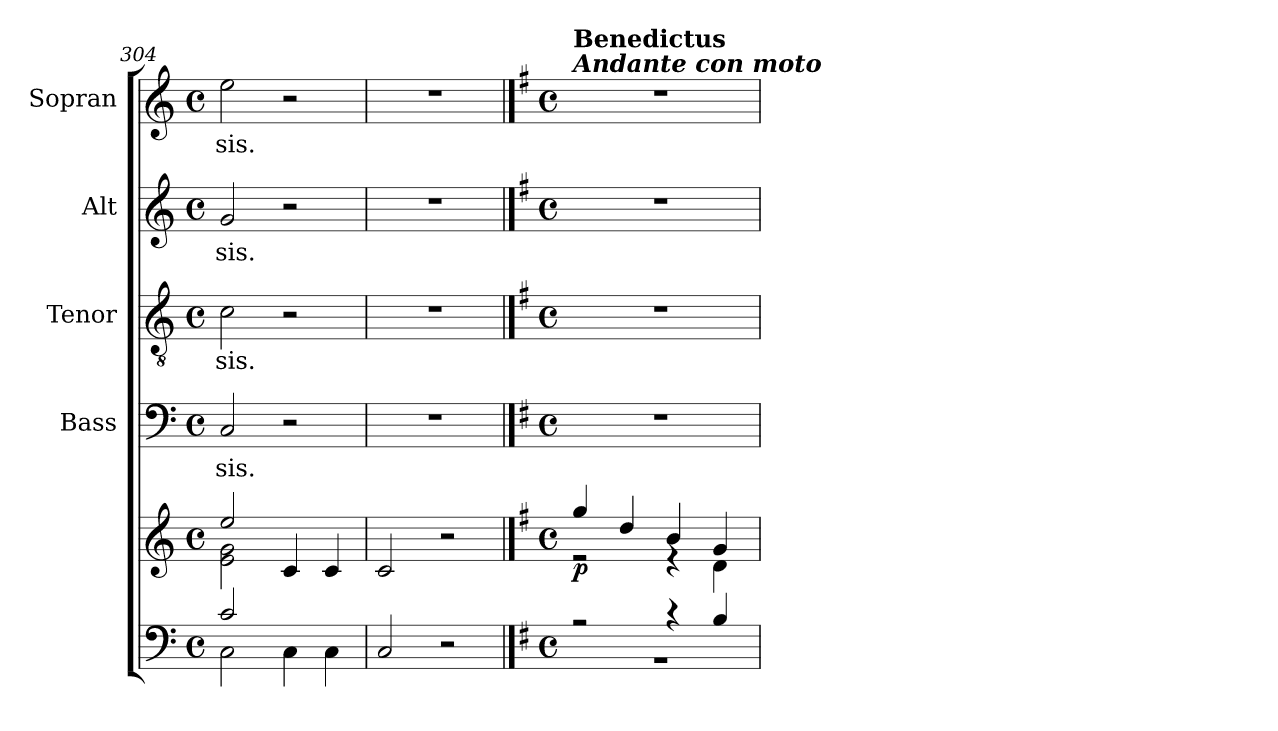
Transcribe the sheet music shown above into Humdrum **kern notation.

**kern	**kern	**dynam	**kern	**text	**kern	**text	**kern	**text	**kern	**text
*part5	*part5	*part5	*part4	*part4	*part3	*part3	*part2	*part2	*part1	*part1
*staff6	*staff5	*staff5/6	*staff4	*staff4	*staff3	*staff3	*staff2	*staff2	*staff1	*staff1
*	*	*	*I"Bass	*	*I"Tenor	*	*I"Alt	*	*I"Sopran	*
*	*	*	*I'B.	*	*I'T.	*	*I'A.	*	*I'S.	*
*clefF4	*clefG2	*	*clefF4	*	*clefGv2	*	*clefG2	*	*clefG2	*
*k[]	*k[]	*	*k[]	*	*k[]	*	*k[]	*	*k[]	*
*C:	*C:	*	*C:	*	*C:	*	*C:	*	*C:	*
*M4/4	*M4/4	*	*M4/4	*	*M4/4	*	*M4/4	*	*M4/4	*
*met(c)	*met(c)	*	*met(c)	*	*met(c)	*	*met(c)	*	*met(c)	*
=304	=304	=304	=304	=304	=304	=304	=304	=304	=304	=304
*^	*^	*	*	*	*	*	*	*	*	*
!	!	!	!	!	!	!LO:LY:b	!	!LO:LY:b	!	!LO:LY:b	!	!LO:LY:b
2c/	2C\	2ee/	2e\ 2g\	.	2C/	-sis.	2c\	-sis.	2g/	-sis.	2ee\	-sis.
2ryy	4C\	4c/	2ryy	.	2r	.	2r	.	2r	.	2r	.
.	4C\	4c/	.	.	.	.	.	.	.	.	.	.
*v	*v	*	*	*	*	*	*	*	*	*	*	*
*	*v	*v	*	*	*	*	*	*	*	*	*
=305	=305	=305	=305	=305	=305	=305	=305	=305	=305	=305
2C/	2c/	.	1r	.	1r	.	1r	.	1r	.
2r	2r	.	.	.	.	.	.	.	.	.
!!LO:PB:g=z
==306	==306	==306	==306	==306	==306	==306	==306	==306	==306	==306
*k[f#]	*k[f#]	*	*k[f#]	*	*k[f#]	*	*k[f#]	*	*k[f#]	*
*G:	*G:	*	*G:	*	*G:	*	*G:	*	*G:	*
*M4/4	*M4/4	*	*M4/4	*	*M4/4	*	*M4/4	*	*M4/4	*
*met(c)	*met(c)	*	*met(c)	*	*met(c)	*	*met(c)	*	*met(c)	*
*^	*^	*	*	*	*	*	*	*	*	*
!	!	!	!	!	!	!	!	!	!	!	!LO:TX:a:Bi:t=Andante con moto	!
!	!	!	!	!	!	!	!	!	!	!	!LO:TX:a:B:t=Benedictus	!
!	!	!	!	!LO:DY:b	!	!	!	!	!	!	!	!
2rA	1rBB	4gg/	2re	p	1r	.	1r	.	1r	.	1r	.
.	.	4dd/	.	.	.	.	.	.	.	.	.	.
4rB	.	4b/	4rd	.	.	.	.	.	.	.	.	.
4B/	.	4g/	4d\	.	.	.	.	.	.	.	.	.
*v	*v	*	*	*	*	*	*	*	*	*	*	*
*	*v	*v	*	*	*	*	*	*	*	*	*
=	=	=	=	=	=	=	=	=	=	=
*-	*-	*-	*-	*-	*-	*-	*-	*-	*-	*-
